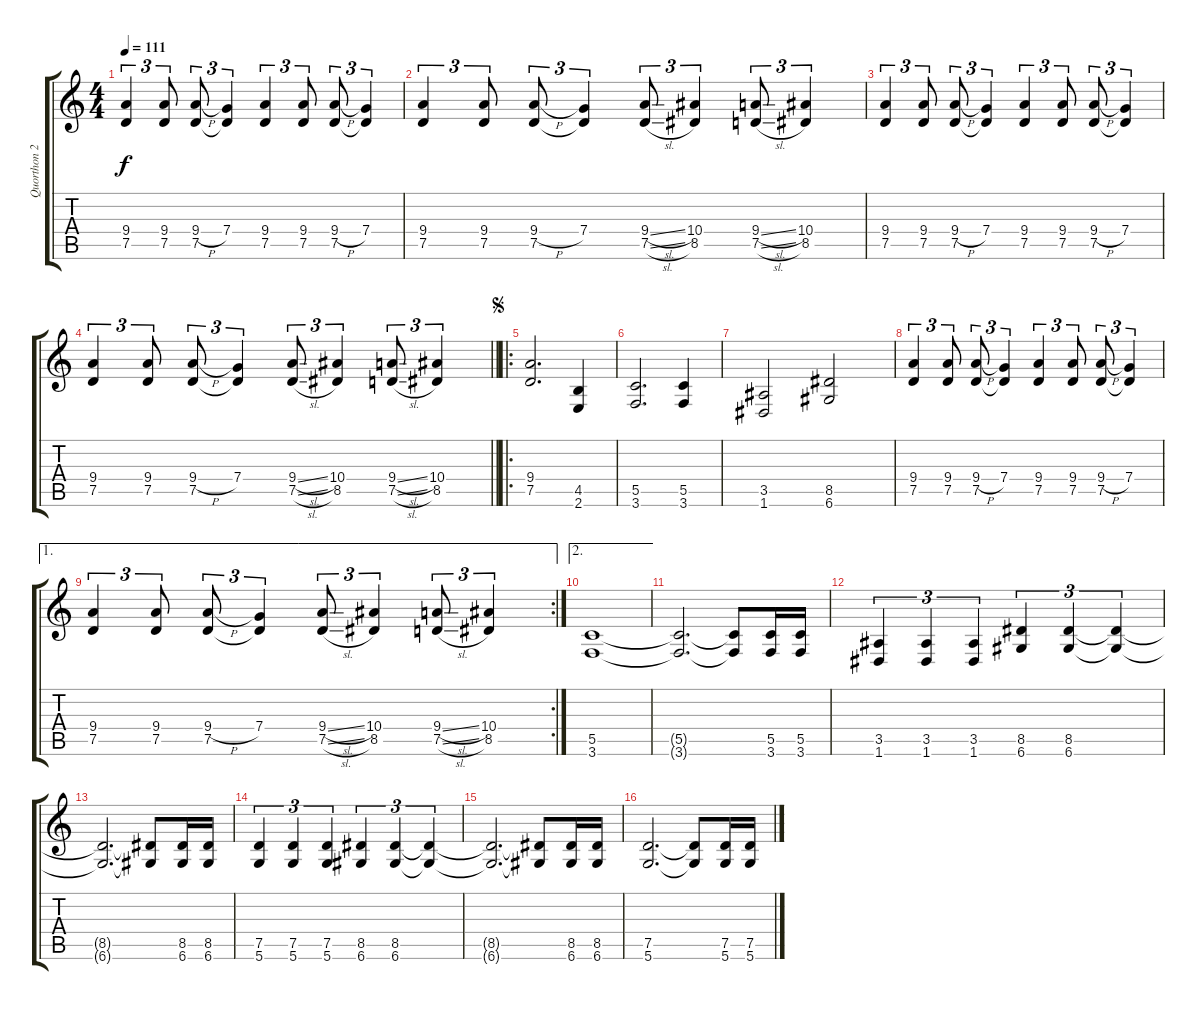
\track ("Quorthon 2" "Quorthon 2") {instrument distortionguitar}
\staff {score tabs}
\tuning (D4 A3 F3 C3 G2 D2) {hide}
\ts (4 4)
\tempo 111
\clef g2
\ks c
(9.4 7.5).4{tu (3 2) dy f} (9.4 7.5).8{tu (3 2)} (9.4{h} 7.5).8{tu (3 2)} (7.4 7.5{t}).4{tu (3 2)} (9.4 7.5).4{tu (3 2)} (9.4 7.5).8{tu (3 2)} (9.4{h} 7.5).8{tu (3 2)} (7.4 7.5{t}).4{tu (3 2)} |
(9.4 7.5).4{tu (3 2)} (9.4 7.5).8{tu (3 2)} (9.4{h} 7.5).8{tu (3 2)} (7.4 7.5{t}).4{tu (3 2)} (9.4{sl} 7.5{sl}).8{tu (3 2)} (10.4 8.5).4{tu (3 2)} (9.4{sl} 7.5{sl}).8{tu (3 2)} (10.4 8.5).4{tu (3 2)} |
(9.4 7.5).4{tu (3 2)} (9.4 7.5).8{tu (3 2)} (9.4{h} 7.5).8{tu (3 2)} (7.4 7.5{t}).4{tu (3 2)} (9.4 7.5).4{tu (3 2)} (9.4 7.5).8{tu (3 2)} (9.4{h} 7.5).8{tu (3 2)} (7.4 7.5{t}).4{tu (3 2)} |
\barLineRight lightlight
(9.4 7.5).4{tu (3 2)} (9.4 7.5).8{tu (3 2)} (9.4{h} 7.5).8{tu (3 2)} (7.4 7.5{t}).4{tu (3 2)} (9.4{sl} 7.5{sl}).8{tu (3 2)} (10.4 8.5).4{tu (3 2)} (9.4{sl} 7.5{sl}).8{tu (3 2)} (10.4 8.5).4{tu (3 2)} |
\ro
\jump segno
(9.4 7.5).2{d} (4.5 2.6).4 |
(5.5 3.6).2{d} (5.5 3.6).4 |
(3.5 1.6).2 (8.5 6.6).2 |
(9.4 7.5).4{tu (3 2)} (9.4 7.5).8{tu (3 2)} (9.4{h} 7.5).8{tu (3 2)} (7.4 7.5{t}).4{tu (3 2)} (9.4 7.5).4{tu (3 2)} (9.4 7.5).8{tu (3 2)} (9.4{h} 7.5).8{tu (3 2)} (7.4 7.5{t}).4{tu (3 2)} |
\ae 1
\rc 2
(9.4 7.5).4{tu (3 2)} (9.4 7.5).8{tu (3 2)} (9.4{h} 7.5).8{tu (3 2)} (7.4 7.5{t}).4{tu (3 2)} (9.4{sl} 7.5{sl}).8{tu (3 2)} (10.4 8.5).4{tu (3 2)} (9.4{sl} 7.5{sl}).8{tu (3 2)} (10.4 8.5).4{tu (3 2)} |
\ae 2
(5.5 3.6).1 |
(5.5{t} 3.6{t}).2{d} (5.5{t} 3.6{t}).8 (5.5 3.6).16 (5.5 3.6).16 |
(3.5 1.6).4{tu (3 2)} (3.5 1.6).4{tu (3 2)} (3.5 1.6).4{tu (3 2)} (8.5 6.6).4{tu (3 2)} (8.5 6.6).4{tu (3 2)} (8.5{t} 6.6{t}).4{tu (3 2)} |
(8.5{t} 6.6{t}).2{d} (8.5{t} 6.6{t}).8 (8.5 6.6).16 (8.5 6.6).16 |
(7.5 5.6).4{tu (3 2)} (7.5 5.6).4{tu (3 2)} (7.5 5.6).4{tu (3 2)} (8.5 6.6).4{tu (3 2)} (8.5 6.6).4{tu (3 2)} (8.5{t} 6.6{t}).4{tu (3 2)} |
(8.5{t} 6.6{t}).2{d} (8.5{t} 6.6{t}).8 (8.5 6.6).16 (8.5 6.6).16 |
(7.5 5.6).2{d} (7.5{t} 5.6{t}).8 (7.5 5.6).16 (7.5 5.6).16
